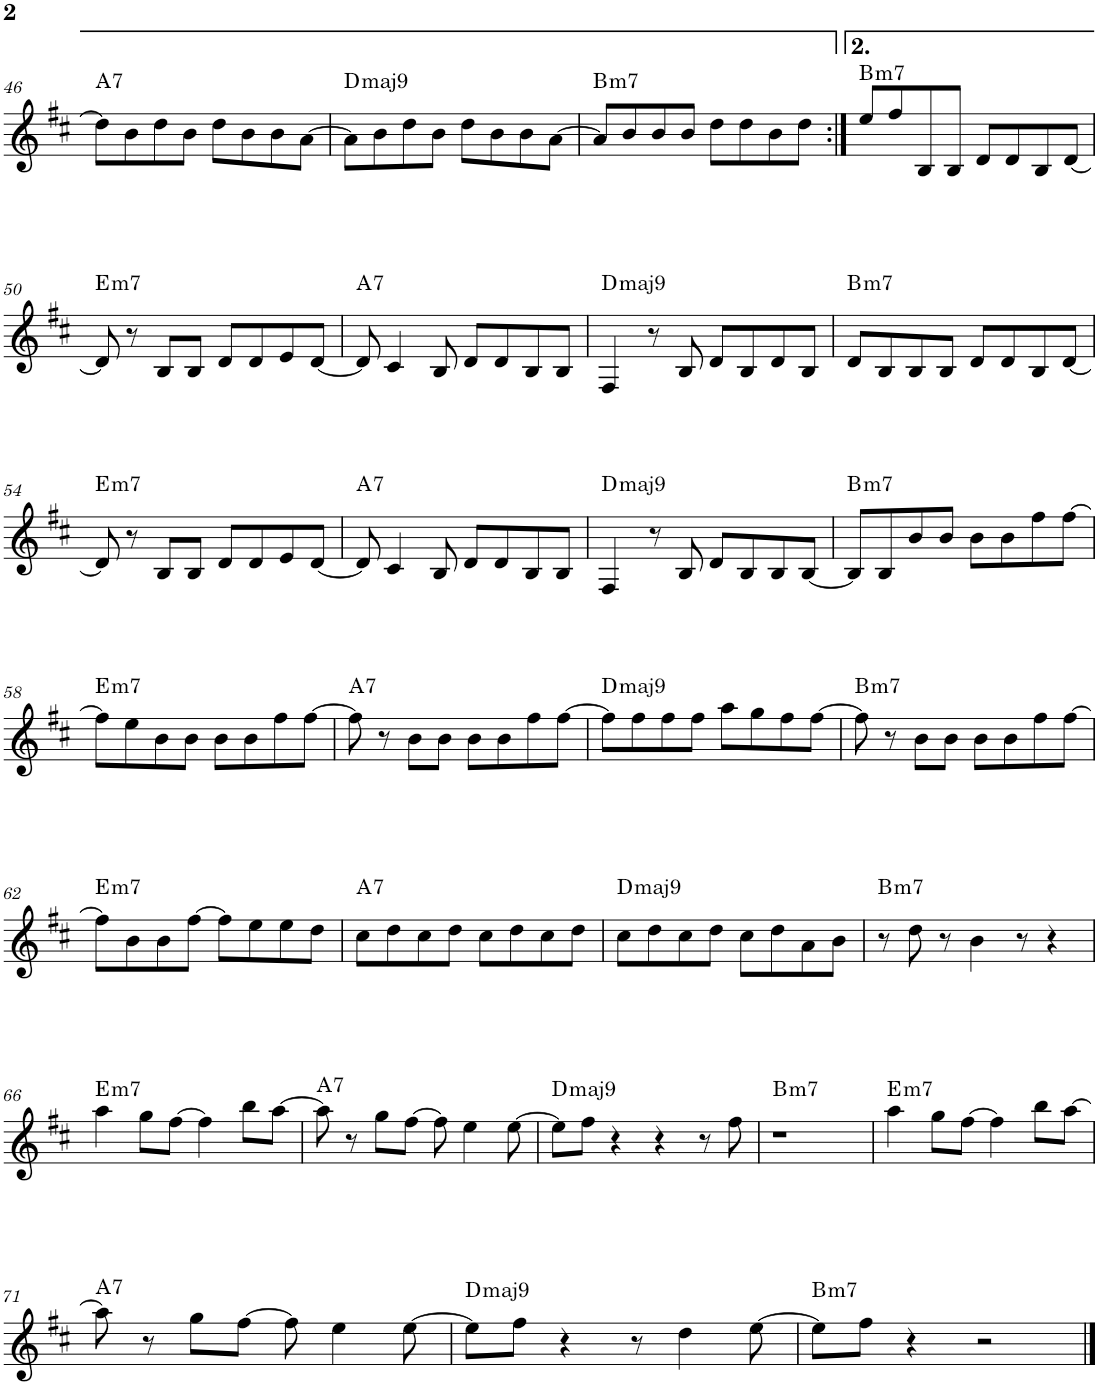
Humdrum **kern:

**kern	**harte
*part1	*part1
*staff1	*
*I"P1	*
!!LO:PB:g=z
*clefG2	*
*k[f#c#]	*
*b:	*
*M4/4	*
=46	=46
!	!LO:H:kt=7
8dd\L]	A:7
8b\	.
8dd\	.
8b\J	.
8dd\L	.
8b\	.
8b\	.
[8a\J	.
=47	=47
!	!LO:H:kt=maj9
8a\L]	D:maj9
8b\	.
8dd\	.
8b\J	.
8dd\L	.
8b\	.
8b\	.
[8a\J	.
=48	=48
!	!LO:H:kt=m7
8a/L]	B:min7
8b/	.
8b/	.
8b/J	.
8dd\L	.
8dd\	.
8b\	.
8dd\J	.
=49:|!	=49:|!
!	!LO:H:kt=m7
8ee/L	B:min7
8ff#/	.
8B/	.
8B/J	.
8d/L	.
8d/	.
8B/	.
[8d/J	.
!!LO:LB:g=z
=50	=50
!	!LO:H:kt=m7
8d/]	E:min7
8r	.
8B/L	.
8B/J	.
8d/L	.
8d/	.
8e/	.
[8d/J	.
=51	=51
!	!LO:H:kt=7
8d/]	A:7
4c#/	.
8B/	.
8d/L	.
8d/	.
8B/	.
8B/J	.
=52	=52
!	!LO:H:kt=maj9
4F#/	D:maj9
8r	.
8B/	.
8d/L	.
8B/	.
8d/	.
8B/J	.
=53	=53
!	!LO:H:kt=m7
8d/L	B:min7
8B/	.
8B/	.
8B/J	.
8d/L	.
8d/	.
8B/	.
[8d/J	.
!!LO:LB:g=z
=54	=54
!	!LO:H:kt=m7
8d/]	E:min7
8r	.
8B/L	.
8B/J	.
8d/L	.
8d/	.
8e/	.
[8d/J	.
=55	=55
!	!LO:H:kt=7
8d/]	A:7
4c#/	.
8B/	.
8d/L	.
8d/	.
8B/	.
8B/J	.
=56	=56
!	!LO:H:kt=maj9
4F#/	D:maj9
8r	.
8B/	.
8d/L	.
8B/	.
8B/	.
[8B/J	.
=57	=57
!	!LO:H:kt=m7
8B/L]	B:min7
8B/	.
8b/	.
8b/J	.
8b\L	.
8b\	.
8ff#\	.
[8ff#\J	.
!!LO:LB:g=z
=58	=58
!	!LO:H:kt=m7
8ff#\L]	E:min7
8ee\	.
8b\	.
8b\J	.
8b\L	.
8b\	.
8ff#\	.
[8ff#\J	.
=59	=59
!	!LO:H:kt=7
8ff#\]	A:7
8r	.
8b\L	.
8b\J	.
8b\L	.
8b\	.
8ff#\	.
[8ff#\J	.
=60	=60
!	!LO:H:kt=maj9
8ff#\L]	D:maj9
8ff#\	.
8ff#\	.
8ff#\J	.
8aa\L	.
8gg\	.
8ff#\	.
[8ff#\J	.
=61	=61
!	!LO:H:kt=m7
8ff#\]	B:min7
8r	.
8b\L	.
8b\J	.
8b\L	.
8b\	.
8ff#\	.
[8ff#\J	.
!!LO:LB:g=z
=62	=62
!	!LO:H:kt=m7
8ff#\L]	E:min7
8b\	.
8b\	.
[8ff#\J	.
8ff#\L]	.
8ee\	.
8ee\	.
8dd\J	.
=63	=63
!	!LO:H:kt=7
8cc#\L	A:7
8dd\	.
8cc#\	.
8dd\J	.
8cc#\L	.
8dd\	.
8cc#\	.
8dd\J	.
=64	=64
!	!LO:H:kt=maj9
8cc#\L	D:maj9
8dd\	.
8cc#\	.
8dd\J	.
8cc#\L	.
8dd\	.
8a\	.
8b\J	.
=65	=65
!	!LO:H:kt=m7
8r	B:min7
8dd\	.
8r	.
4b\	.
8r	.
4r	.
!!LO:LB:g=z
=66	=66
!	!LO:H:kt=m7
4aa\	E:min7
8gg\L	.
[8ff#\J	.
4ff#\]	.
8bb\L	.
[8aa\J	.
=67	=67
!	!LO:H:kt=7
8aa\]	A:7
8r	.
8gg\L	.
[8ff#\J	.
8ff#\]	.
4ee\	.
[8ee\	.
=68	=68
!	!LO:H:kt=maj9
8ee\L]	D:maj9
8ff#\J	.
4r	.
4r	.
8r	.
8ff#\	.
=69	=69
!	!LO:H:kt=m7
1r	B:min7
=70	=70
!	!LO:H:kt=m7
4aa\	E:min7
8gg\L	.
[8ff#\J	.
4ff#\]	.
8bb\L	.
[8aa\J	.
!!LO:LB:g=z
=71	=71
!	!LO:H:kt=7
8aa\]	A:7
8r	.
8gg\L	.
[8ff#\J	.
8ff#\]	.
4ee\	.
[8ee\	.
=72	=72
!	!LO:H:kt=maj9
8ee\L]	D:maj9
8ff#\J	.
4r	.
8r	.
4dd\	.
[8ee\	.
=73	=73
!	!LO:H:kt=m7
8ee\L]	B:min7
8ff#\J	.
4r	.
2r	.
==	==
*-	*-
